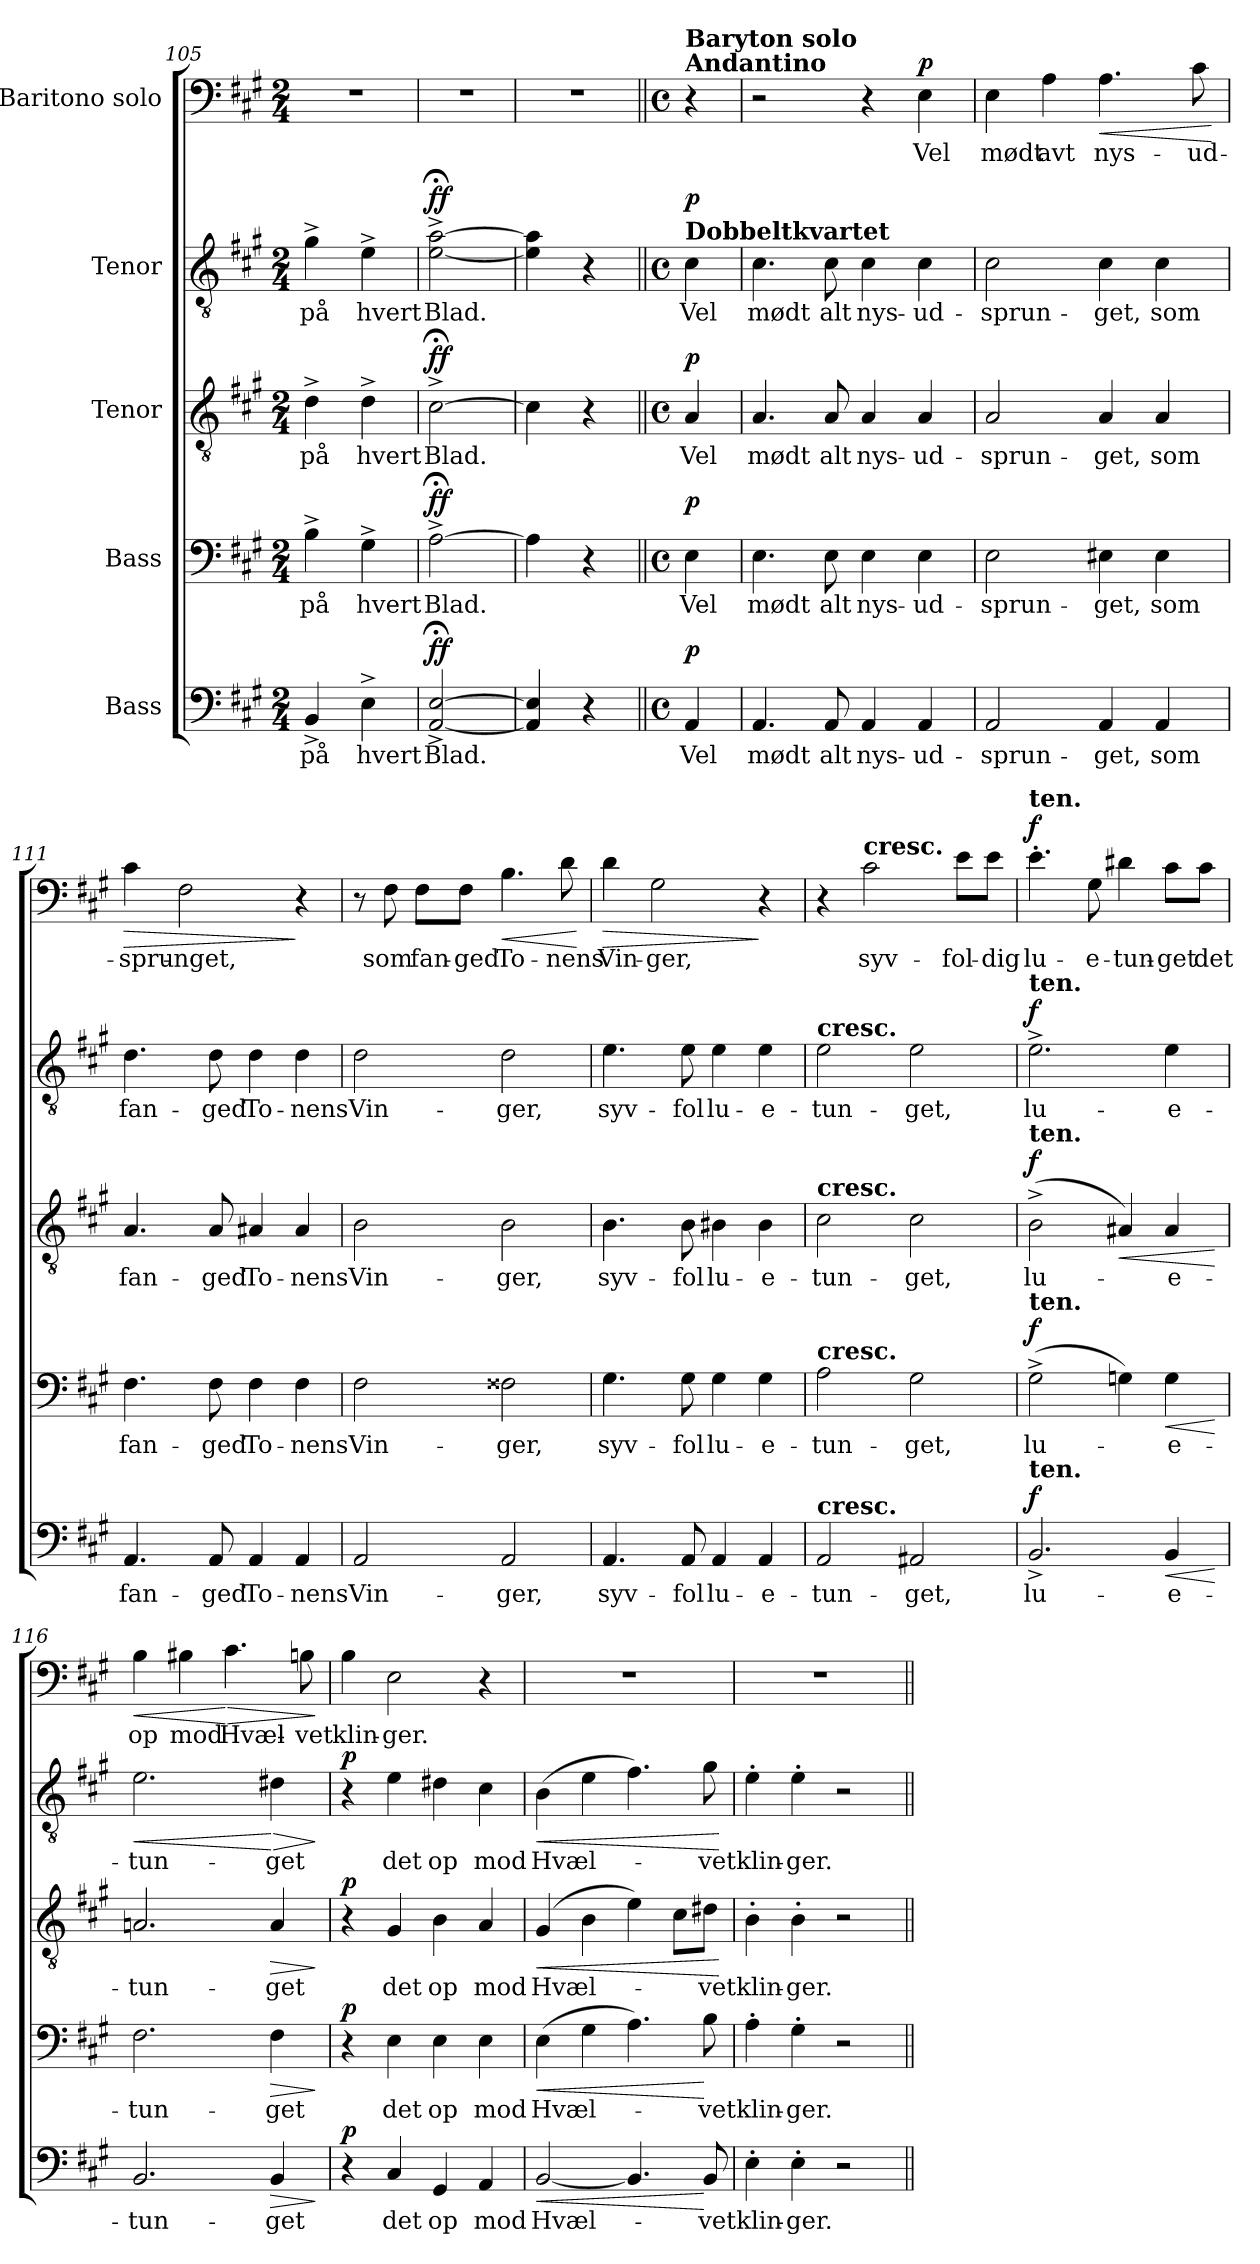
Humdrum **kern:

**kern	**text	**dynam	**kern	**text	**dynam	**kern	**text	**dynam	**kern	**text	**dynam	**kern	**text	**dynam
*part5	*part5	*part5	*part4	*part4	*part4	*part3	*part3	*part3	*part2	*part2	*part2	*part1	*part1	*part1
*staff5	*staff5	*staff5	*staff4	*staff4	*staff4	*staff3	*staff3	*staff3	*staff2	*staff2	*staff2	*staff1	*staff1	*staff1
*I"Bass	*	*	*I"Bass	*	*	*I"Tenor	*	*	*I"Tenor	*	*	*I"Baritono solo	*	*
*clefF4	*	*	*clefF4	*	*	*clefGv2	*	*	*clefGv2	*	*	*clefF4	*	*
*k[f#c#g#]	*	*	*k[f#c#g#]	*	*	*k[f#c#g#]	*	*	*k[f#c#g#]	*	*	*k[f#c#g#]	*	*
*M2/4	*	*	*M2/4	*	*	*M2/4	*	*	*M2/4	*	*	*M2/4	*	*
=105	=105	=105	=105	=105	=105	=105	=105	=105	=105	=105	=105	=105	=105	=105
!	!LO:LY:b	!	!	!LO:LY:b	!	!	!LO:LY:b	!	!	!LO:LY:b	!	!	!	!
4BB^/	på	.	4B^\	på	.	4d^\	på	.	4g#^\	på	.	2r	.	.
!	!LO:LY:b	!	!	!LO:LY:b	!	!	!LO:LY:b	!	!	!LO:LY:b	!	!	!	!
4E^\	hvert	.	4G#^\	hvert	.	4d^\	hvert	.	4e^\	hvert	.	.	.	.
=106	=106	=106	=106	=106	=106	=106	=106	=106	=106	=106	=106	=106	=106	=106
!	!LO:LY:b	!LO:DY:a	!	!LO:LY:b	!LO:DY:a	!	!LO:LY:b	!LO:DY:a	!	!LO:LY:b	!LO:DY:a	!	!	!
[2AA/;<^ [2E/;<^	Blad.	ff	[2A;<^\	Blad.	ff	[2c#;<^\	Blad.	ff	[2e\;<^ [2a\;<^	Blad.	ff	2r	.	.
!!LO:PB:g=z
=107	=107	=107	=107	=107	=107	=107	=107	=107	=107	=107	=107	=107	=107	=107
4AA/] 4E/]	.	.	4A\]	.	.	4c#\]	.	.	4e\] 4a\]	.	.	2r	.	.
4r	.	.	4r	.	.	4r	.	.	4r	.	.	.	.	.
=108||	=108||	=108||	=108||	=108||	=108||	=108||	=108||	=108||	=108||	=108||	=108||	=108||	=108||	=108||
*M4/4	*	*	*M4/4	*	*	*M4/4	*	*	*M4/4	*	*	*M4/4	*	*
*met(c)	*	*	*met(c)	*	*	*met(c)	*	*	*met(c)	*	*	*met(c)	*	*
*	*	*	*	*	*	*	*	*	*	*	*	*MM72	*	*
!	!	!	!	!	!	!	!	!	!	!	!	!LO:TX:a:B:t=Andantino	!	!
!	!	!	!	!	!	!	!	!	!	!	!	!LO:TX:a:B:t=Baryton solo	!	!
!	!	!	!	!	!	!	!	!	!LO:TX:a:B:t=Dobbeltkvartet	!	!	!	!	!
!	!LO:LY:b	!LO:DY:a	!	!LO:LY:b	!LO:DY:a	!	!LO:LY:b	!LO:DY:a	!	!LO:LY:b	!LO:DY:a	!	!	!
4AA/	Vel	p	4E\	Vel	p	4A/	Vel	p	4c#\	Vel	p	4r	.	.
=109	=109	=109	=109	=109	=109	=109	=109	=109	=109	=109	=109	=109	=109	=109
!	!LO:LY:b	!	!	!LO:LY:b	!	!	!LO:LY:b	!	!	!LO:LY:b	!	!	!	!
4.AA/	mødt	.	4.E\	mødt	.	4.A/	mødt	.	4.c#\	mødt	.	2r	.	.
!	!LO:LY:b	!	!	!LO:LY:b	!	!	!LO:LY:b	!	!	!LO:LY:b	!	!	!	!
8AA/	alt	.	8E\	alt	.	8A/	alt	.	8c#\	alt	.	.	.	.
!	!LO:LY:b	!	!	!LO:LY:b	!	!	!LO:LY:b	!	!	!LO:LY:b	!	!	!	!
4AA/	nys-	.	4E\	nys-	.	4A/	nys-	.	4c#\	nys-	.	4r	.	.
!	!LO:LY:b	!	!	!LO:LY:b	!	!	!LO:LY:b	!	!	!LO:LY:b	!	!	!LO:LY:b	!LO:DY:b
4AA/	-ud-	.	4E\	-ud-	.	4A/	-ud-	.	4c#\	-ud-	.	4E\	Vel	p
=110	=110	=110	=110	=110	=110	=110	=110	=110	=110	=110	=110	=110	=110	=110
!	!LO:LY:b	!	!	!LO:LY:b	!	!	!LO:LY:b	!	!	!LO:LY:b	!	!	!LO:LY:b	!
2AA/	-sprun-	.	2E\	-sprun-	.	2A/	-sprun-	.	2c#\	-sprun-	.	4E\	mødt	.
!	!	!	!	!	!	!	!	!	!	!	!	!	!LO:LY:b	!
.	.	.	.	.	.	.	.	.	.	.	.	4A\	avt	.
!	!LO:LY:b	!	!	!LO:LY:b	!	!	!LO:LY:b	!	!	!LO:LY:b	!	!	!LO:LY:b	!LO:HP:b
4AA/	-get,	.	4E#X\	-get,	.	4A/	-get,	.	4c#\	-get,	.	4.A\	nys-	<
!	!LO:LY:b	!	!	!LO:LY:b	!	!	!LO:LY:b	!	!	!LO:LY:b	!	!	!	!
4AA/	som	.	4E#\	som	.	4A/	som	.	4c#\	som	.	.	.	.
!	!	!	!	!	!	!	!	!	!	!	!	!	!LO:LY:b	!
.	.	.	.	.	.	.	.	.	.	.	.	8c#\	-ud-	.
.	.	.	.	.	.	.	.	.	.	.	.	.	.	[
=111	=111	=111	=111	=111	=111	=111	=111	=111	=111	=111	=111	=111	=111	=111
!	!LO:LY:b	!	!	!LO:LY:b	!	!	!LO:LY:b	!	!	!LO:LY:b	!	!	!LO:LY:b	!LO:HP:b
4.AA/	fan-	.	4.F#\	fan-	.	4.A/	fan-	.	4.d\	fan-	.	4c#\	-spru-	>
!	!	!	!	!	!	!	!	!	!	!	!	!	!LO:LY:b	!
.	.	.	.	.	.	.	.	.	.	.	.	2F#\	-nget,	.
!	!LO:LY:b	!	!	!LO:LY:b	!	!	!LO:LY:b	!	!	!LO:LY:b	!	!	!	!
8AA/	-ged	.	8F#\	-ged	.	8A/	-ged	.	8d\	-ged	.	.	.	.
!	!LO:LY:b	!	!	!LO:LY:b	!	!	!LO:LY:b	!	!	!LO:LY:b	!	!	!	!
4AA/	To-	.	4F#\	To-	.	4A#X/	To-	.	4d\	To-	.	.	.	.
!	!LO:LY:b	!	!	!LO:LY:b	!	!	!LO:LY:b	!	!	!LO:LY:b	!	!	!	!
4AA/	-nens	.	4F#\	-nens	.	4A#/	-nens	.	4d\	-nens	.	4r	.	]
=112	=112	=112	=112	=112	=112	=112	=112	=112	=112	=112	=112	=112	=112	=112
!	!LO:LY:b	!	!	!LO:LY:b	!	!	!LO:LY:b	!	!	!LO:LY:b	!	!	!	!
2AA/	Vin-	.	2F#\	Vin-	.	2B\	Vin-	.	2d\	Vin-	.	8r	.	.
!	!	!	!	!	!	!	!	!	!	!	!	!	!LO:LY:b	!
.	.	.	.	.	.	.	.	.	.	.	.	8F#\	som	.
!	!	!	!	!	!	!	!	!	!	!	!	!	!LO:LY:b	!
.	.	.	.	.	.	.	.	.	.	.	.	8F#\L	fan-	.
!	!	!	!	!	!	!	!	!	!	!	!	!	!LO:LY:b	!
.	.	.	.	.	.	.	.	.	.	.	.	8F#\J	-ged	.
!	!LO:LY:b	!	!	!LO:LY:b	!	!	!LO:LY:b	!	!	!LO:LY:b	!	!	!LO:LY:b	!LO:HP:b
2AA/	-ger,	.	2F##X\	-ger,	.	2B\	-ger,	.	2d\	-ger,	.	4.B\	To-	<
!	!	!	!	!	!	!	!	!	!	!	!	!	!LO:LY:b	!
.	.	.	.	.	.	.	.	.	.	.	.	8d\	-nens	.
.	.	.	.	.	.	.	.	.	.	.	.	.	.	[
=113	=113	=113	=113	=113	=113	=113	=113	=113	=113	=113	=113	=113	=113	=113
!	!LO:LY:b	!	!	!LO:LY:b	!	!	!LO:LY:b	!	!	!LO:LY:b	!	!	!LO:LY:b	!LO:HP:b
4.AA/	syv-	.	4.G#\	syv-	.	4.B\	syv-	.	4.e\	syv-	.	4d\	Vin-	>
!	!	!	!	!	!	!	!	!	!	!	!	!	!LO:LY:b	!
.	.	.	.	.	.	.	.	.	.	.	.	2G#\	-ger,	.
!	!LO:LY:b	!	!	!LO:LY:b	!	!	!LO:LY:b	!	!	!LO:LY:b	!	!	!	!
8AA/	-fol	.	8G#\	-fol	.	8B\	-fol	.	8e\	-fol	.	.	.	.
!	!LO:LY:b	!	!	!LO:LY:b	!	!	!LO:LY:b	!	!	!LO:LY:b	!	!	!	!
4AA/	lu-	.	4G#\	lu-	.	4B#X\	lu-	.	4e\	lu-	.	.	.	.
!	!LO:LY:b	!	!	!LO:LY:b	!	!	!LO:LY:b	!	!	!LO:LY:b	!	!	!	!
4AA/	-e-	.	4G#\	-e-	.	4B#\	-e-	.	4e\	-e-	.	4r	.	]
=114	=114	=114	=114	=114	=114	=114	=114	=114	=114	=114	=114	=114	=114	=114
!	!	!	!	!	!	!	!	!	!LO:TX:a:B:t=cresc.	!	!	!	!	!
!	!	!	!	!	!	!LO:TX:a:B:t=cresc.	!	!	!	!	!	!	!	!
!	!	!	!LO:TX:a:B:t=cresc.	!	!	!	!	!	!	!	!	!	!	!
!LO:TX:a:B:t=cresc.	!	!	!	!	!	!	!	!	!	!	!	!	!	!
!	!LO:LY:b	!	!	!LO:LY:b	!	!	!LO:LY:b	!	!	!LO:LY:b	!	!	!	!
2AA/	-tun-	.	2A\	-tun-	.	2c#\	-tun-	.	2e\	-tun-	.	4r	.	.
!	!	!	!	!	!	!	!	!	!	!	!	!LO:TX:a:B:t=cresc.	!	!
!	!	!	!	!	!	!	!	!	!	!	!	!	!LO:LY:b	!
.	.	.	.	.	.	.	.	.	.	.	.	2c#\	syv-	.
!	!LO:LY:b	!	!	!LO:LY:b	!	!	!LO:LY:b	!	!	!LO:LY:b	!	!	!	!
2AA#X/	-get,	.	2G#\	-get,	.	2c#\	-get,	.	2e\	-get,	.	.	.	.
!	!	!	!	!	!	!	!	!	!	!	!	!	!LO:LY:b	!
.	.	.	.	.	.	.	.	.	.	.	.	8e\L	-fol-	.
!	!	!	!	!	!	!	!	!	!	!	!	!	!LO:LY:b	!
.	.	.	.	.	.	.	.	.	.	.	.	8e\J	-dig	.
=115	=115	=115	=115	=115	=115	=115	=115	=115	=115	=115	=115	=115	=115	=115
!	!	!	!	!	!	!	!	!	!	!	!	!LO:TX:a:B:t=ten.	!	!
!	!	!	!	!	!	!	!	!	!LO:TX:a:B:t=ten.	!	!	!	!	!
!	!	!	!	!	!	!LO:TX:a:B:t=ten.	!	!	!	!	!	!	!	!
!	!	!	!LO:TX:a:B:t=ten.	!	!	!	!	!	!	!	!	!	!	!
!LO:TX:a:B:t=ten.	!	!	!	!	!	!	!	!	!	!	!	!	!	!
!	!LO:LY:b	!LO:DY:a	!	!LO:LY:b	!LO:DY:a	!	!LO:LY:b	!LO:DY:a	!	!LO:LY:b	!LO:DY:a	!	!LO:LY:b	!LO:DY:a
2.BB^/	lu-	f	(>2G#^\	lu-	f	(>2B^\	lu-	f	2.e^\	lu-	f	4.e'\	lu-	f
!	!	!	!	!	!	!	!	!	!	!	!	!	!LO:LY:b	!
.	.	.	.	.	.	.	.	.	.	.	.	8G#\	-e-	.
!	!	!	!	!	!	!	!	!LO:HP:b	!	!	!	!	!LO:LY:b	!
.	.	.	4Gn\)	.	.	4A#X/)	.	<	.	.	.	4d#X\	-tun-	.
!	!LO:LY:b	!LO:HP:b	!	!LO:LY:b	!LO:HP:b	!	!LO:LY:b	!	!	!LO:LY:b	!	!	!LO:LY:b	!
4BB/	-e-	<	4G\	-e-	<	4A#/	-e-	.	4e\	-e-	.	8c#\L	-get	.
!	!	!	!	!	!	!	!	!	!	!	!	!	!LO:LY:b	!
.	.	.	.	.	.	.	.	.	.	.	.	8c#\J	det	.
.	.	[	.	.	[	.	.	[	.	.	.	.	.	.
=116	=116	=116	=116	=116	=116	=116	=116	=116	=116	=116	=116	=116	=116	=116
!	!LO:LY:b	!	!	!LO:LY:b	!	!	!LO:LY:b	!	!	!LO:LY:b	!LO:HP:b	!	!LO:LY:b	!LO:HP:b
2.BB/	-tun-	.	2.F#\	-tun-	.	2.An/	-tun-	.	2.e\	-tun-	<	4B\	op	<
!	!	!	!	!	!	!	!	!	!	!	!	!	!LO:LY:b	!
.	.	.	.	.	.	.	.	.	.	.	.	4B#X\	mod	.
!	!	!	!	!	!	!	!	!	!	!	!	!	!LO:LY:b	!LO:HP:n=1:b
.	.	.	.	.	.	.	.	.	.	.	.	4.c#\	Hvæl-	[ >
!	!LO:LY:b	!LO:HP:b	!	!LO:LY:b	!LO:HP:b	!	!LO:LY:b	!LO:HP:b	!	!LO:LY:b	!LO:HP:n=1:b	!	!	!
4BB/	-get	>	4F#\	-get	>	4A/	-get	>	4d#X\	-get	[ >	.	.	.
!	!	!	!	!	!	!	!	!	!	!	!	!	!LO:LY:b	!
.	.	.	.	.	.	.	.	.	.	.	.	8Bn\	-vet	.
.	.	]	.	.	]	.	.	]	.	.	]	.	.	]
!!LO:LB:g=z
=117	=117	=117	=117	=117	=117	=117	=117	=117	=117	=117	=117	=117	=117	=117
!	!	!LO:DY:a	!	!	!LO:DY:a	!	!	!LO:DY:a	!	!	!LO:DY:a	!	!LO:LY:b	!
4r	.	p	4r	.	p	4r	.	p	4r	.	p	4B\	klin-	.
!	!LO:LY:b	!	!	!LO:LY:b	!	!	!LO:LY:b	!	!	!LO:LY:b	!	!	!LO:LY:b	!
4C#/	det	.	4E\	det	.	4G#/	det	.	4e\	det	.	2E\	-ger.	.
!	!LO:LY:b	!	!	!LO:LY:b	!	!	!LO:LY:b	!	!	!LO:LY:b	!	!	!	!
4GG#/	op	.	4E\	op	.	4B\	op	.	4d#X\	op	.	.	.	.
!	!LO:LY:b	!	!	!LO:LY:b	!	!	!LO:LY:b	!	!	!LO:LY:b	!	!	!	!
4AA/	mod	.	4E\	mod	.	4A/	mod	.	4c#\	mod	.	4r	.	.
=118	=118	=118	=118	=118	=118	=118	=118	=118	=118	=118	=118	=118	=118	=118
!	!LO:LY:b	!LO:HP:b	!	!LO:LY:b	!LO:HP:b	!	!LO:LY:b	!LO:HP:b	!	!LO:LY:b	!LO:HP:b	!	!	!
[2BB/	Hvæl-	<	(>4E\	Hvæl-	<	(>4G#/	Hvæl-	<	(>4B\	Hvæl-	<	1r	.	.
.	.	.	4G#\	.	.	4B\	.	.	4e\	.	.	.	.	.
4.BB/]	.	.	4.A\)	.	.	4e\)	.	.	4.f#\)	.	.	.	.	.
.	.	.	.	.	.	8c#\L	.	.	.	.	.	.	.	.
!	!LO:LY:b	!	!	!LO:LY:b	!	!	!LO:LY:b	!	!	!LO:LY:b	!	!	!	!
8BB/	-vet	[	8B\	-vet	[	8d#X\J	-vet	.	8g#\	-vet	.	.	.	.
.	.	.	.	.	.	.	.	[	.	.	[	.	.	.
=119	=119	=119	=119	=119	=119	=119	=119	=119	=119	=119	=119	=119	=119	=119
!	!LO:LY:b	!	!	!LO:LY:b	!	!	!LO:LY:b	!	!	!LO:LY:b	!	!	!	!
4E'\	klin-	.	4A'\	klin-	.	4B'\	klin-	.	4e'\	klin-	.	1r	.	.
!	!LO:LY:b	!	!	!LO:LY:b	!	!	!LO:LY:b	!	!	!LO:LY:b	!	!	!	!
4E'\	-ger.	.	4G#'\	-ger.	.	4B'\	-ger.	.	4e'\	-ger.	.	.	.	.
2r	.	.	2r	.	.	2r	.	.	2r	.	.	.	.	.
=||	=||	=||	=||	=||	=||	=||	=||	=||	=||	=||	=||	=||	=||	=||
*-	*-	*-	*-	*-	*-	*-	*-	*-	*-	*-	*-	*-	*-	*-
